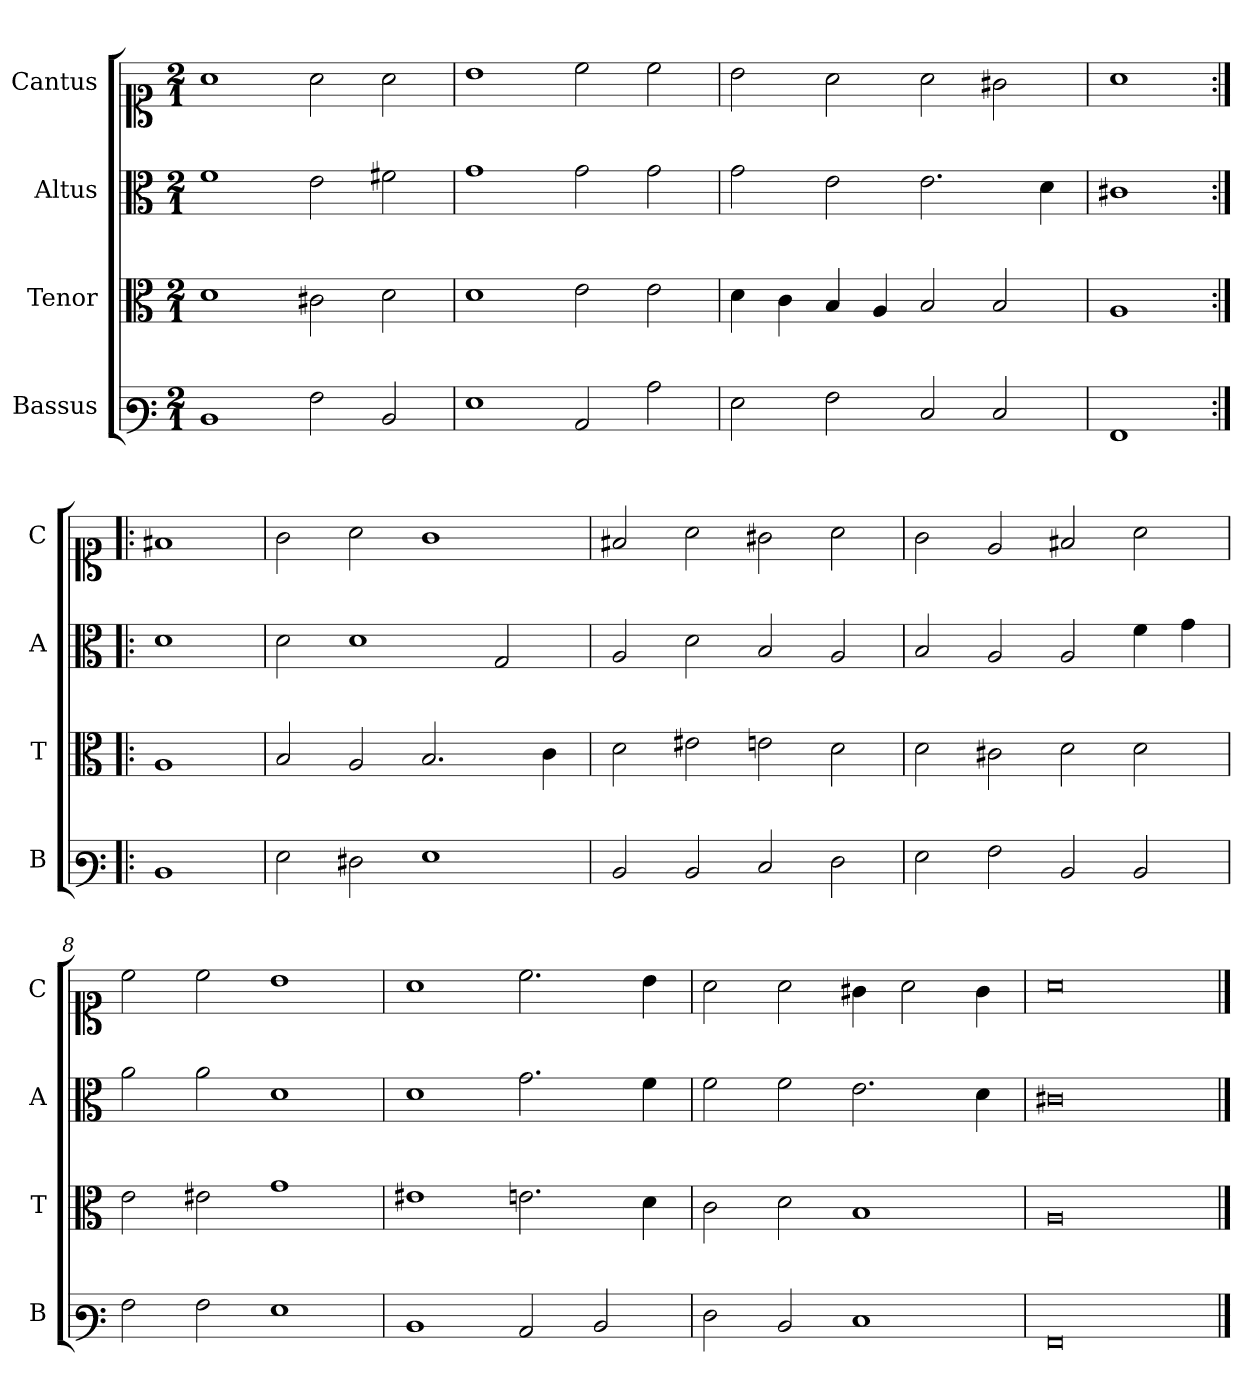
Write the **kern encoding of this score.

**kern	**kern	**kern	**kern
*part4	*part3	*part2	*part1
*staff4	*staff3	*staff2	*staff1
*I"Bassus	*I"Tenor	*I"Altus	*I"Cantus
*I'B	*I'T	*I'A	*I'C
*clefF3	*clefC3	*clefC3	*clefC1
*k[]	*k[]	*k[]	*k[]
*M2/1	*M2/1	*M2/1	*M2/1
=1	=1	=1	=1
1D	1d	1f	1a
2A	2c#X	2e	2a
2D	2d	2f#X	2a
=2	=2	=2	=2
1G	1d	1g	1b
2C	2e	2g	2cc
2c	2e	2g	2cc
=3	=3	=3	=3
2G	4d	2g	2b
.	4c	.	.
2A	4B	2e	2a
.	4A	.	.
2E	2B	2.e	2a
2E	2B	.	2g#X
.	.	4d	.
=4	=4	=4	=4
1AA	1A	1c#X	1a
=:|!|:	=:|!|:	=:|!|:	=:|!|:
1D	1A	1d	1f#X
=5	=5	=5	=5
2G	2B	2d	2g
2F#X	2A	1d	2a
1G	2.B	.	1g
.	.	2G	.
.	4c	.	.
=6	=6	=6	=6
2D	2d	2A	2f#X
2D	2e#X	2d	2a
2E	2en	2B	2g#X
2F	2d	2A	2a
=7	=7	=7	=7
2G	2d	2B	2g
2A	2c#X	2A	2e
2D	2d	2A	2f#X
2D	2d	4f	2a
.	.	4g	.
=8	=8	=8	=8
2A	2e	2a	2cc
2A	2e#X	2a	2cc
1G	1g	1d	1b
=9	=9	=9	=9
1D	1e#X	1d	1a
2C	2.en	2.g	2.cc
2D	.	.	.
.	4d	4f	4b
=10	=10	=10	=10
2F	2c	2f	2a
2D	2d	2f	2a
1E	1B	2.e	4g#X
.	.	.	2a
.	.	4d	4g#
=11	=11	=11	=11
0AA	0A	0c#X	0a
==	==	==	==
*-	*-	*-	*-
